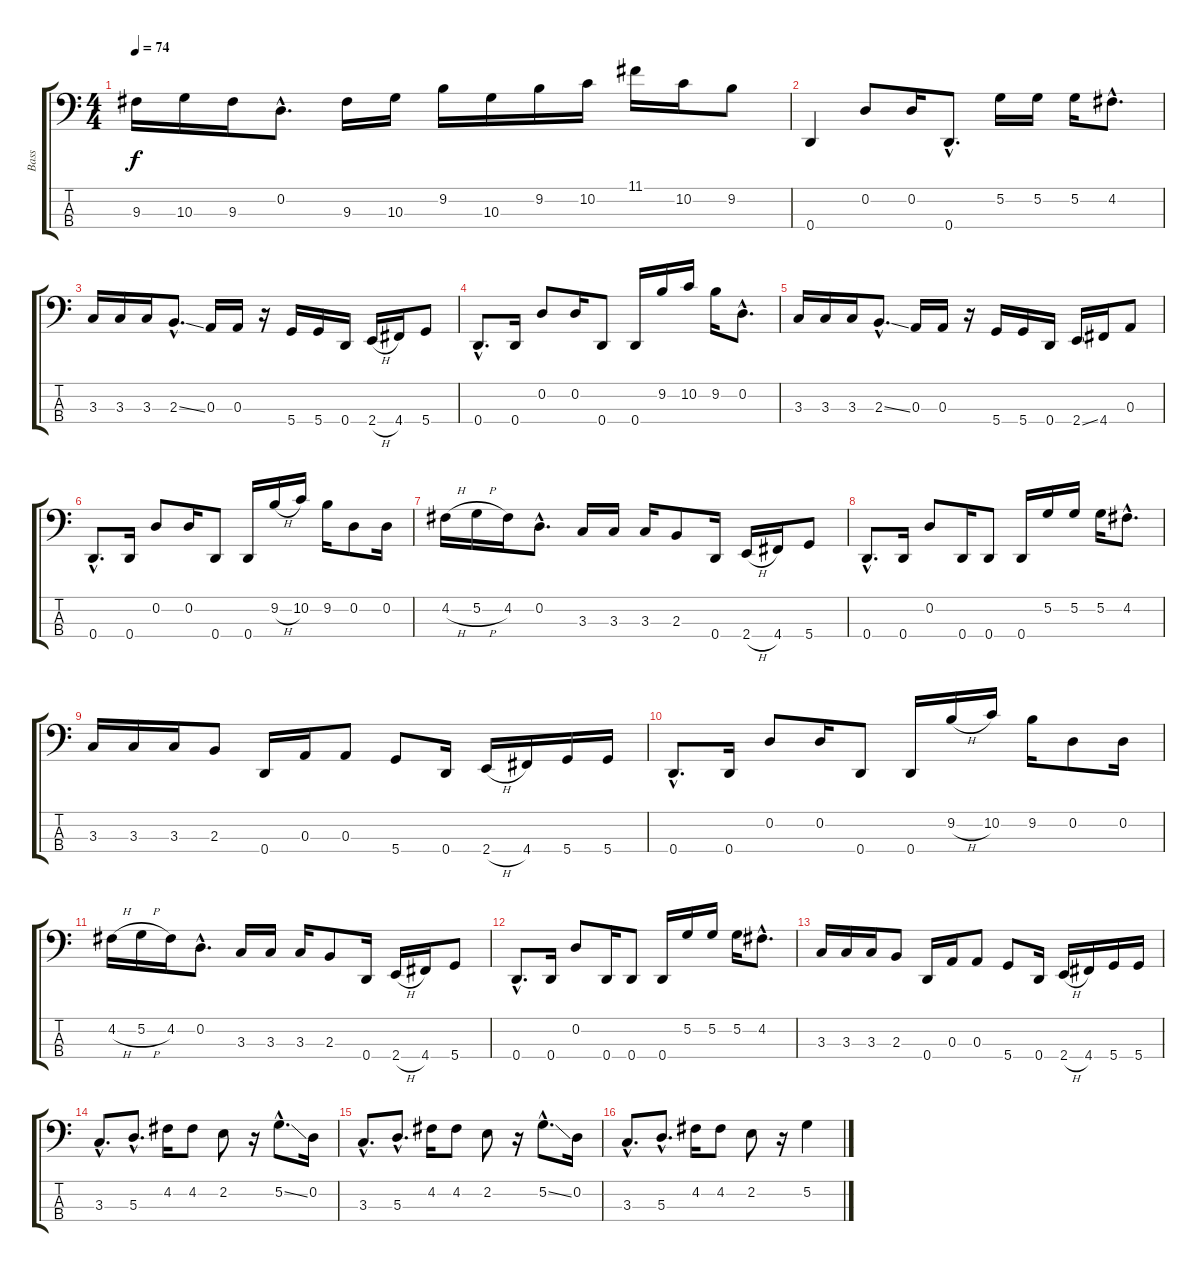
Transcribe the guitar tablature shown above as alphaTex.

\track ("Bass" "Bass") {instrument electricbassfinger}
\staff {score tabs}
\tuning (G2 D2 A1 D1) {hide}
\ts (4 4)
\tempo 74
\clef f4
\ks c
9.3.16{dy f} 10.3.16 9.3.16 0.2{hac}.8{d} 9.3.16 10.3.16 9.2.16 10.3.16 9.2.16 10.2.16 11.1.16 10.2.16 9.2.8 |
0.4.4 0.2.8 0.2.16 0.4{hac}.8{d} 5.2.16 5.2.16 5.2.16 4.2{hac}.8{d} |
3.3.16 3.3.16 3.3.16 2.3{ss hac}.8{d} 0.3.16 0.3.16 r.16 5.4.16 5.4.16 0.4.16 2.4{h}.16 4.4.16 5.4.8 |
0.4{hac}.8{d} 0.4.16 0.2.8 0.2.16 0.4.8 0.4.16 9.2.16 10.2.16 9.2.16 0.2{hac}.8{d} |
3.3.16 3.3.16 3.3.16 2.3{ss hac}.8{d} 0.3.16 0.3.16 r.16 5.4.16 5.4.16 0.4.16 2.4{ss}.16 4.4.16 0.3.8 |
0.4{hac}.8{d} 0.4.16 0.2.8 0.2.16 0.4.8 0.4.16 9.2{h}.16 10.2.16 9.2.16 0.2.8 0.2.16 |
4.2{h}.16 5.2{h}.16 4.2.16 0.2{hac}.8{d} 3.3.16 3.3.16 3.3.16 2.3.8 0.4.16 2.4{h}.16 4.4.16 5.4.8 |
0.4{hac}.8{d} 0.4.16 0.2.8 0.4.16 0.4.8 0.4.16 5.2.16 5.2.16 5.2.16 4.2{hac}.8{d} |
3.3.16 3.3.16 3.3.16 2.3.8 0.4.16 0.3.16 0.3.8 5.4.8 0.4.16 2.4{h}.16 4.4.16 5.4.16 5.4.16 |
0.4{hac}.8{d} 0.4.16 0.2.8 0.2.16 0.4.8 0.4.16 9.2{h}.16 10.2.16 9.2.16 0.2.8 0.2.16 |
4.2{h}.16 5.2{h}.16 4.2.16 0.2{hac}.8{d} 3.3.16 3.3.16 3.3.16 2.3.8 0.4.16 2.4{h}.16 4.4.16 5.4.8 |
0.4{hac}.8{d} 0.4.16 0.2.8 0.4.16 0.4.8 0.4.16 5.2.16 5.2.16 5.2.16 4.2{hac}.8{d} |
3.3.16 3.3.16 3.3.16 2.3.8 0.4.16 0.3.16 0.3.8 5.4.8 0.4.16 2.4{h}.16 4.4.16 5.4.16 5.4.16 |
3.3{hac}.8{d} 5.3{hac}.8{d} 4.2.16 4.2.8 2.2.8 r.16 5.2{ss hac}.8{d} 0.2.16 |
3.3{hac}.8{d} 5.3{hac}.8{d} 4.2.16 4.2.8 2.2.8 r.16 5.2{ss hac}.8{d} 0.2.16 |
3.3{hac}.8{d} 5.3{hac}.8{d} 4.2.16 4.2.8 2.2.8 r.16 5.2{ss}.4
